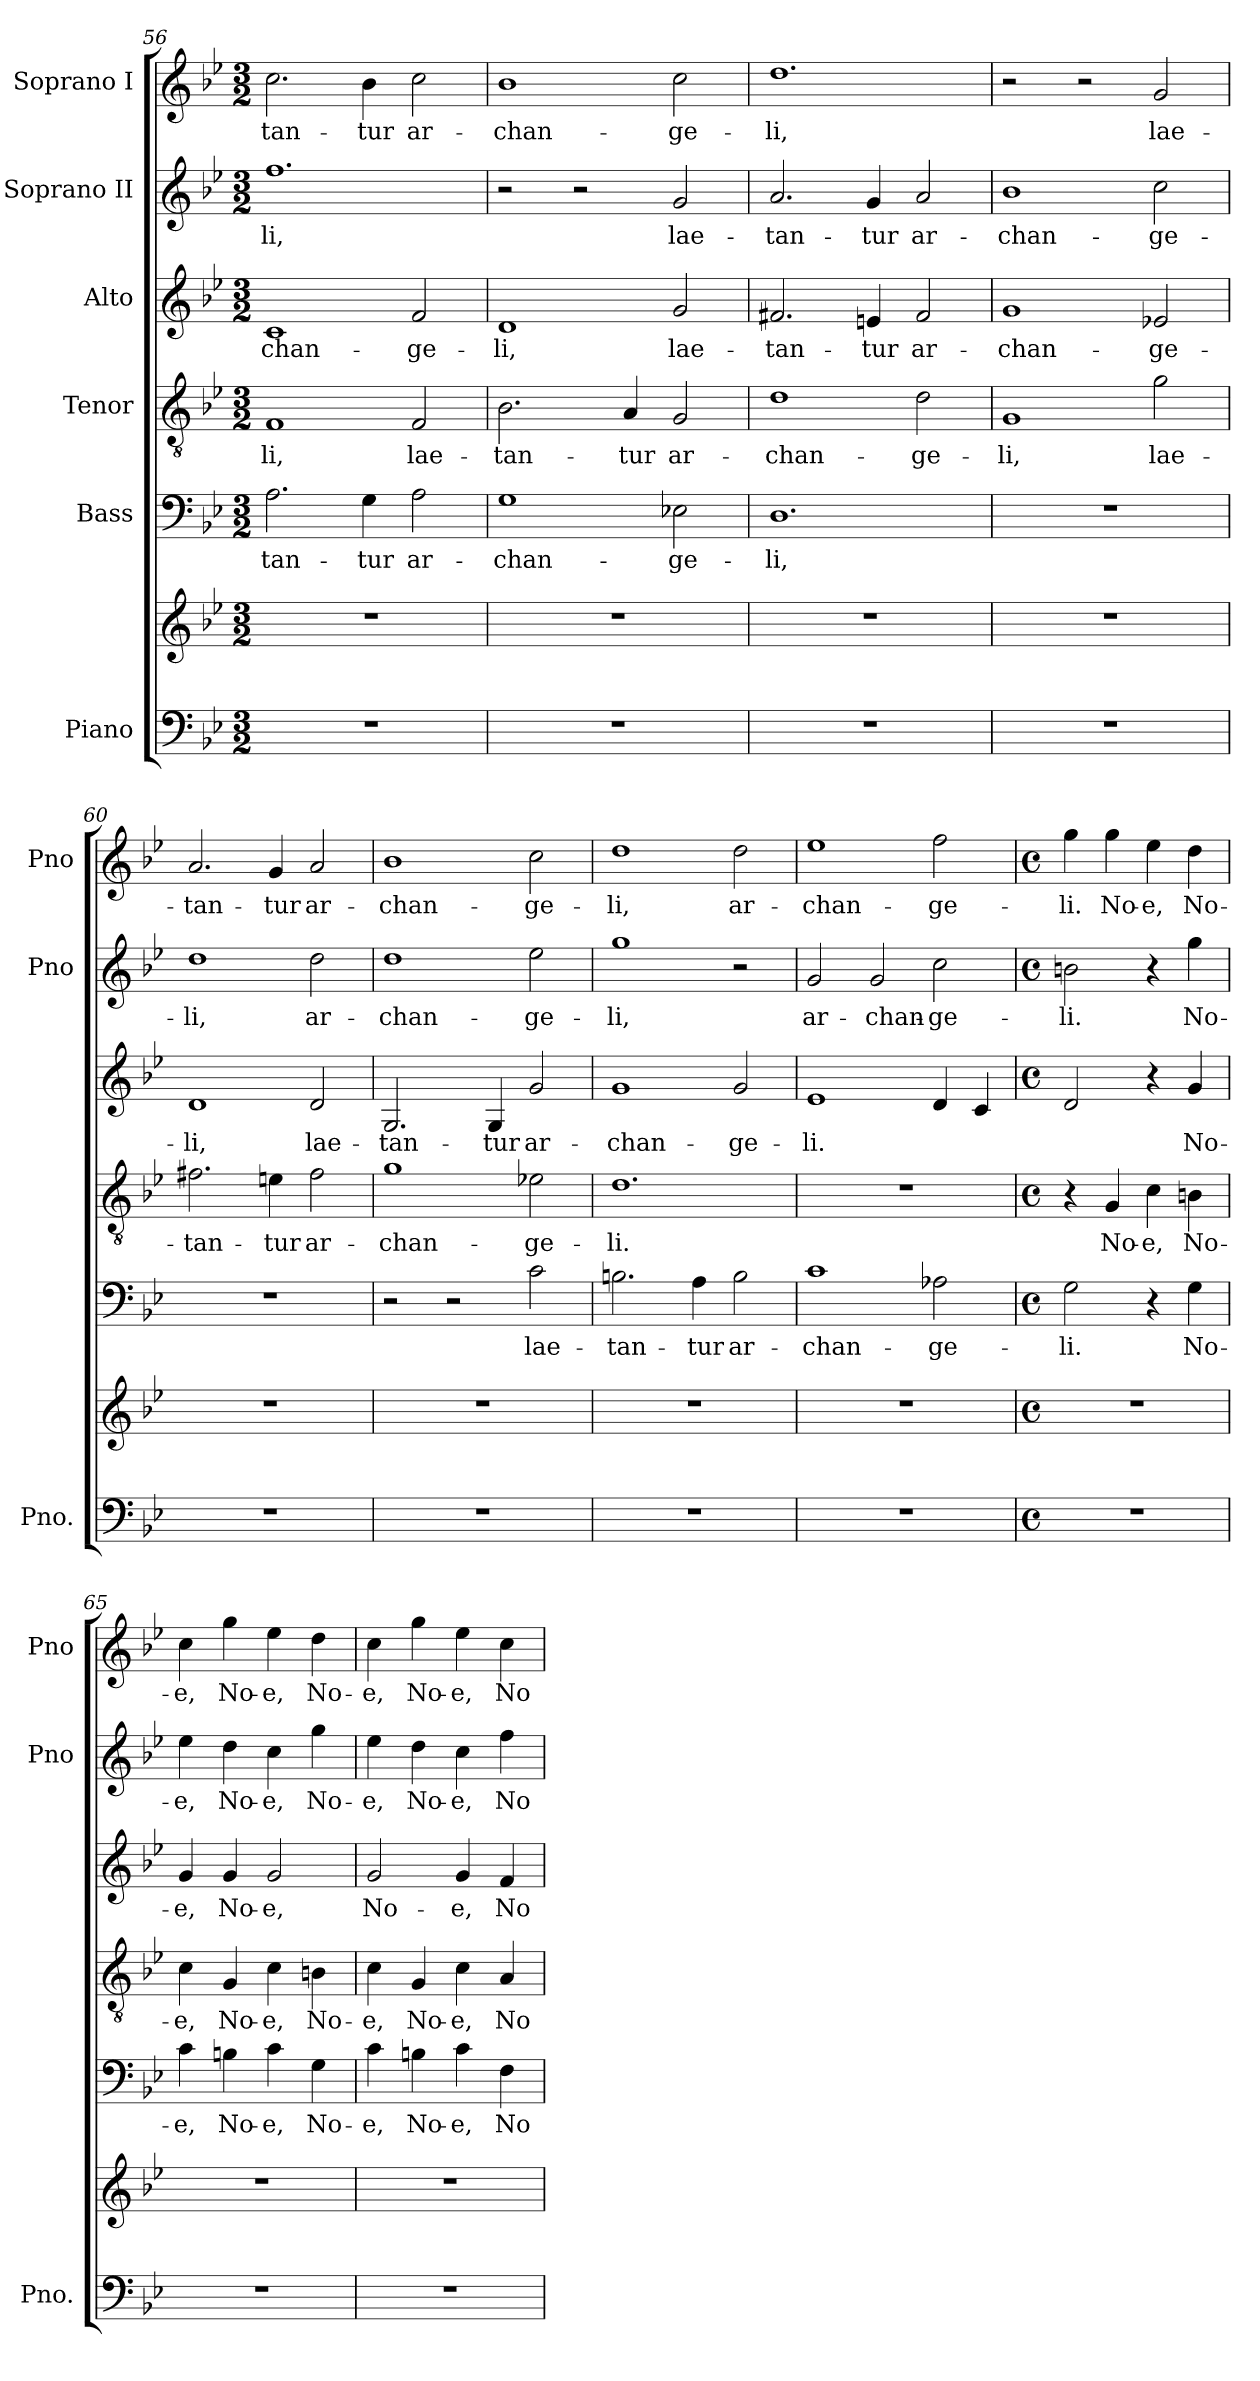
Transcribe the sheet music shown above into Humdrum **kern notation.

**kern	**kern	**kern	**text	**kern	**text	**kern	**text	**kern	**text	**kern	**text
*part6	*part6	*part5	*part5	*part4	*part4	*part3	*part3	*part2	*part2	*part1	*part1
*staff7	*staff6	*staff5	*staff5	*staff4	*staff4	*staff3	*staff3	*staff2	*staff2	*staff1	*staff1
*I"Piano	*	*I"Bass	*	*I"Tenor	*	*I"Alto	*	*I"Soprano II	*	*I"Soprano I	*
*I'Pno.	*	*	*	*	*	*	*	*I'Pno	*	*I'Pno	*
*clefF4	*clefG2	*clefF4	*	*clefGv2	*	*clefG2	*	*clefG2	*	*clefG2	*
*k[b-e-]	*k[b-e-]	*k[b-e-]	*	*k[b-e-]	*	*k[b-e-]	*	*k[b-e-]	*	*k[b-e-]	*
*B-:	*B-:	*B-:	*	*B-:	*	*B-:	*	*B-:	*	*B-:	*
*M3/2	*M3/2	*M3/2	*	*M3/2	*	*M3/2	*	*M3/2	*	*M3/2	*
=56	=56	=56	=56	=56	=56	=56	=56	=56	=56	=56	=56
1.r	1.r	2.A\	-tan-	1F	-li,	1c	-chan-	1.ff	-li,	2.cc\	-tan-
.	.	4G\	-tur	.	.	.	.	.	.	4b-\	-tur
.	.	2A\	ar-	2F/	lae-	2f/	-ge-	.	.	2cc\	ar-
!!LO:LB:g=z
=57	=57	=57	=57	=57	=57	=57	=57	=57	=57	=57	=57
1.r	1.r	1G	-chan-	2.B-\	-tan-	1d	-li,	2r	.	1b-	-chan-
.	.	.	.	.	.	.	.	2r	.	.	.
.	.	.	.	4A/	-tur	.	.	.	.	.	.
.	.	2E-X\	-ge-	2G/	ar-	2g/	lae-	2g/	lae-	2cc\	-ge-
=58	=58	=58	=58	=58	=58	=58	=58	=58	=58	=58	=58
1.r	1.r	1.D	-li,	1d	-chan-	2.f#X/	-tan-	2.a/	-tan-	1.dd	-li,
.	.	.	.	.	.	4en/	-tur	4g/	-tur	.	.
.	.	.	.	2d\	-ge-	2f#/	ar-	2a/	ar-	.	.
=59	=59	=59	=59	=59	=59	=59	=59	=59	=59	=59	=59
1.r	1.r	1.r	.	1G	-li,	1g	-chan-	1b-	-chan-	2r	.
.	.	.	.	.	.	.	.	.	.	2r	.
.	.	.	.	2g\	lae-	2e-X/	-ge-	2cc\	-ge-	2g/	lae-
=60	=60	=60	=60	=60	=60	=60	=60	=60	=60	=60	=60
1.r	1.r	1.r	.	2.f#X\	-tan-	1d	-li,	1dd	-li,	2.a/	-tan-
.	.	.	.	4en\	-tur	.	.	.	.	4g/	-tur
.	.	.	.	2f#\	ar-	2d/	lae-	2dd\	ar-	2a/	ar-
=61	=61	=61	=61	=61	=61	=61	=61	=61	=61	=61	=61
1.r	1.r	2r	.	1g	-chan-	2.G/	-tan-	1dd	-chan-	1b-	-chan-
.	.	2r	.	.	.	.	.	.	.	.	.
.	.	.	.	.	.	4G/	-tur	.	.	.	.
.	.	2c\	lae-	2e-X\	-ge-	2g/	ar-	2ee-\	-ge-	2cc\	-ge-
=62	=62	=62	=62	=62	=62	=62	=62	=62	=62	=62	=62
1.r	1.r	2.Bn\	-tan-	1.d	-li.	1g	-chan-	1gg	-li,	1dd	-li,
.	.	4A\	-tur	.	.	.	.	.	.	.	.
.	.	2B\	ar-	.	.	2g/	-ge-	2r	.	2dd\	ar-
!!LO:PB:g=z
=63	=63	=63	=63	=63	=63	=63	=63	=63	=63	=63	=63
1.r	1.r	1c	-chan-	1.r	.	1e-	-li.	2g/	ar-	1ee-	-chan-
.	.	.	.	.	.	.	.	2g/	-chan-	.	.
.	.	2A-X\	-ge-	.	.	4d/	.	2cc\	-ge-	2ff\	-ge-
.	.	.	.	.	.	4c/	.	.	.	.	.
=64	=64	=64	=64	=64	=64	=64	=64	=64	=64	=64	=64
*M4/4	*M4/4	*M4/4	*	*M4/4	*	*M4/4	*	*M4/4	*	*M4/4	*
*met(c)	*met(c)	*met(c)	*	*met(c)	*	*met(c)	*	*met(c)	*	*met(c)	*
1r	1r	2G\	-li.	4r	.	2d/	.	2bn\	-li.	4gg\	-li.
.	.	.	.	4G/	No-	.	.	.	.	4gg\	No-
.	.	4r	.	4c\	-e,	4r	.	4r	.	4ee-\	-e,
.	.	4G\	No-	4Bn\	No-	4g/	No-	4gg\	No-	4dd\	No-
=65	=65	=65	=65	=65	=65	=65	=65	=65	=65	=65	=65
1r	1r	4c\	-e,	4c\	-e,	4g/	-e,	4ee-\	-e,	4cc\	-e,
.	.	4Bn\	No-	4G/	No-	4g/	No-	4dd\	No-	4gg\	No-
.	.	4c\	-e,	4c\	-e,	2g/	-e,	4cc\	-e,	4ee-\	-e,
.	.	4G\	No-	4Bn\	No-	.	.	4gg\	No-	4dd\	No-
=66	=66	=66	=66	=66	=66	=66	=66	=66	=66	=66	=66
1r	1r	4c\	-e,	4c\	-e,	2g/	No-	4ee-\	-e,	4cc\	-e,
.	.	4Bn\	No-	4G/	No-	.	.	4dd\	No-	4gg\	No-
.	.	4c\	-e,	4c\	-e,	4g/	-e,	4cc\	-e,	4ee-\	-e,
.	.	4F\	No-	4A/	No-	4f/	No-	4ff\	No-	4cc\	No-
=	=	=	=	=	=	=	=	=	=	=	=
*-	*-	*-	*-	*-	*-	*-	*-	*-	*-	*-	*-
